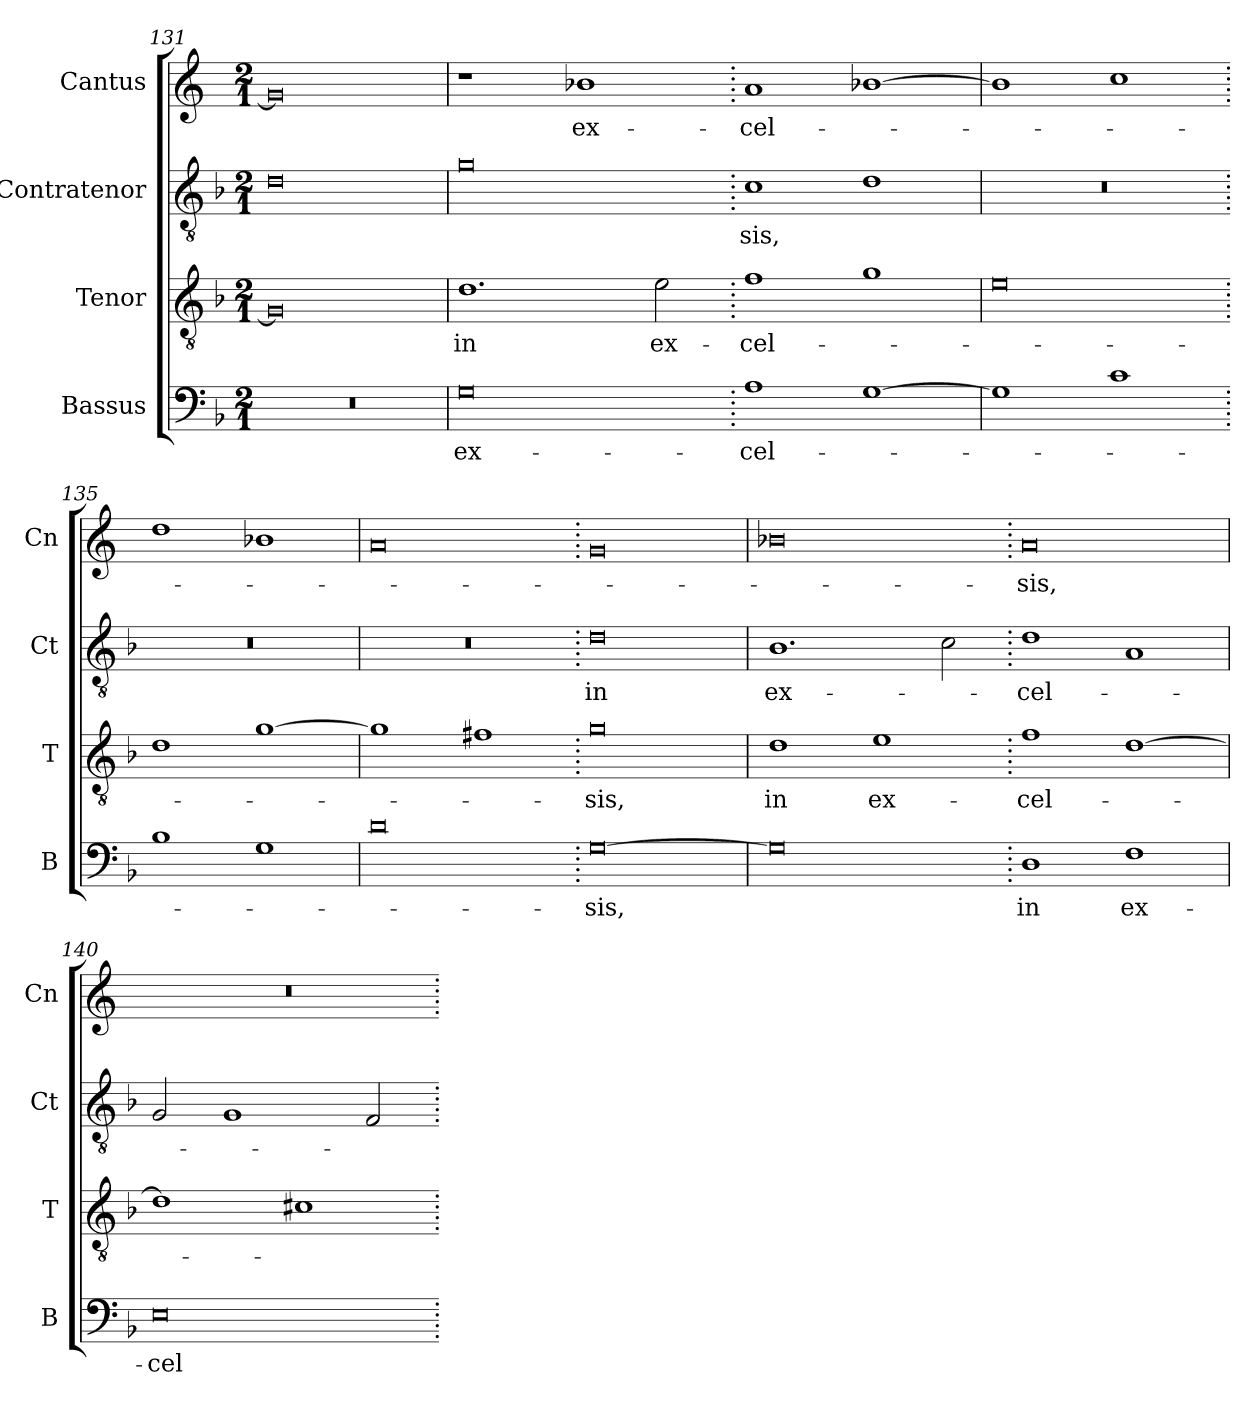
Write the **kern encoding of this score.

**kern	**text	**kern	**text	**kern	**text	**kern	**text
*part4	*part4	*part3	*part3	*part2	*part2	*part1	*part1
*staff4	*staff4	*staff3	*staff3	*staff2	*staff2	*staff1	*staff1
*I"Bassus	*	*I"Tenor	*	*I"Contratenor	*	*I"Cantus	*
*I'B	*	*I'T	*	*I'Ct	*	*I'Cn	*
*clefF4	*	*clefGv2	*	*clefGv2	*	*clefG2	*
*k[b-]	*	*k[b-]	*	*k[b-]	*	*k[]	*
*M2/1	*	*M2/1	*	*M2/1	*	*M2/1	*
=131	=131	=131	=131	=131	=131	=131	=131
0r	.	0G]	.	0d	.	0g]	.
=132	=132	=132	=132	=132	=132	=132	=132
0G	ex-	1.d	in	0g	.	1r	.
.	.	.	.	.	.	1b-X	ex-
.	.	2e\	ex-	.	.	.	.
=133.	=133.	=133.	=133.	=133.	=133.	=133.	=133.
1A	-cel-	1f	-cel-	1c	-sis,	1a	-cel-
[1G	.	1g	.	1d	.	[1b-X	.
=134	=134	=134	=134	=134	=134	=134	=134
1G]	.	0e	.	0r	.	1b-]	.
1c	.	.	.	.	.	1cc	.
=135.	=135.	=135.	=135.	=135.	=135.	=135.	=135.
1B-	.	1d	.	0r	.	1dd	.
1G	.	[1g	.	.	.	1b-X	.
=136	=136	=136	=136	=136	=136	=136	=136
0d	.	1g]	.	0r	.	0a	.
.	.	1f#X	.	.	.	.	.
=137.	=137.	=137.	=137.	=137.	=137.	=137.	=137.
[0G	-sis,	0g	-sis,	0d	in	0g	.
=138	=138	=138	=138	=138	=138	=138	=138
0G]	.	1d	in	1.B-	ex-	0b-X	.
.	.	1e	ex-	.	.	.	.
.	.	.	.	2c\	.	.	.
=139.	=139.	=139.	=139.	=139.	=139.	=139.	=139.
1D	in	1f	-cel-	1d	-cel-	0a	-sis,
1F	ex-	[1d	.	1A	.	.	.
=140	=140	=140	=140	=140	=140	=140	=140
0E	-cel-	1d]	.	2G/	.	0r	.
.	.	.	.	1G	.	.	.
.	.	1c#X	.	.	.	.	.
.	.	.	.	2F/	.	.	.
=.	=.	=.	=.	=.	=.	=.	=.
*-	*-	*-	*-	*-	*-	*-	*-
